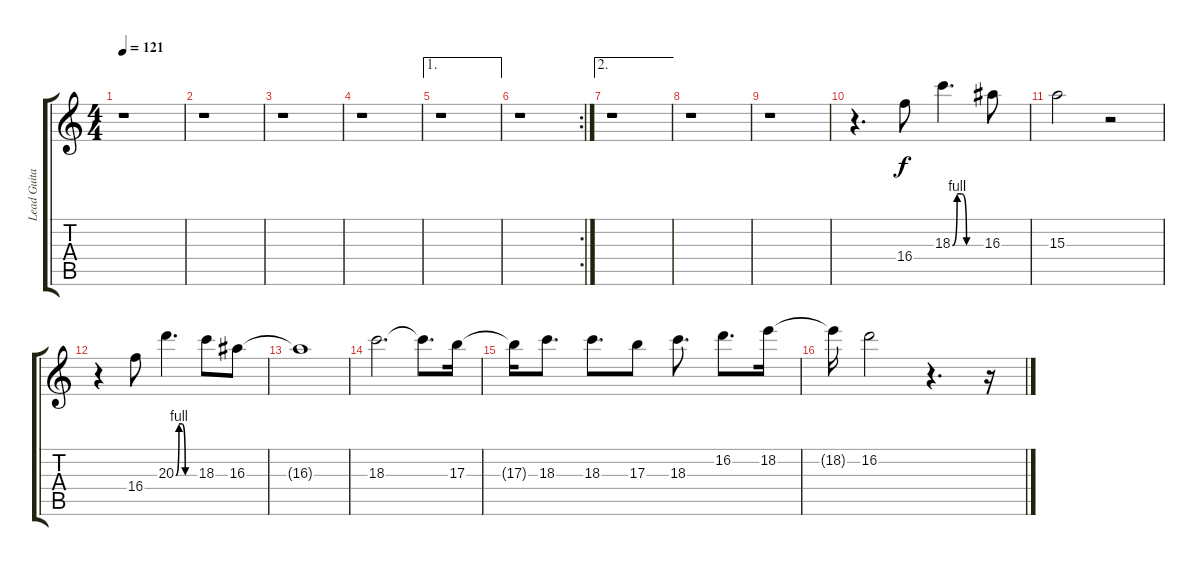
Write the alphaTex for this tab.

\track ("Lead Guitar" "Lead Guita") {instrument overdrivenguitar}
\staff {score tabs}
\tuning (Eb4 Bb3 Gb3 Db3 Ab2 Eb2) {hide}
\ts (4 4)
\tempo 121
\clef g2
\ks c
r.1{dy f} |
r.1 |
r.1 |
r.1 |
\ae 1
r.1 |
\rc 2
r.1 |
\ae 2
r.1 |
r.1 |
r.1 |
r.4{d} 16.4.8 18.3{be (custom 0 0 10 4 20 4 30 0 60 0)}.4{d} 16.3.8 |
15.3.2 r.2 |
r.4 16.4.8 20.3{be (custom 0 0 10 4 20 4 30 0 60 0)}.4{d} 18.3.8 16.3.8 |
16.3{t}.1 |
18.3.2{d} 18.3{t}.8{d} 17.3.16 |
17.3{t}.16 18.3.8{d} 18.3.8{d} 17.3.8 18.3.8{d} 16.2.8{d} 18.2.16 |
18.2{t}.16 16.2.2 r.4{d} r.16
